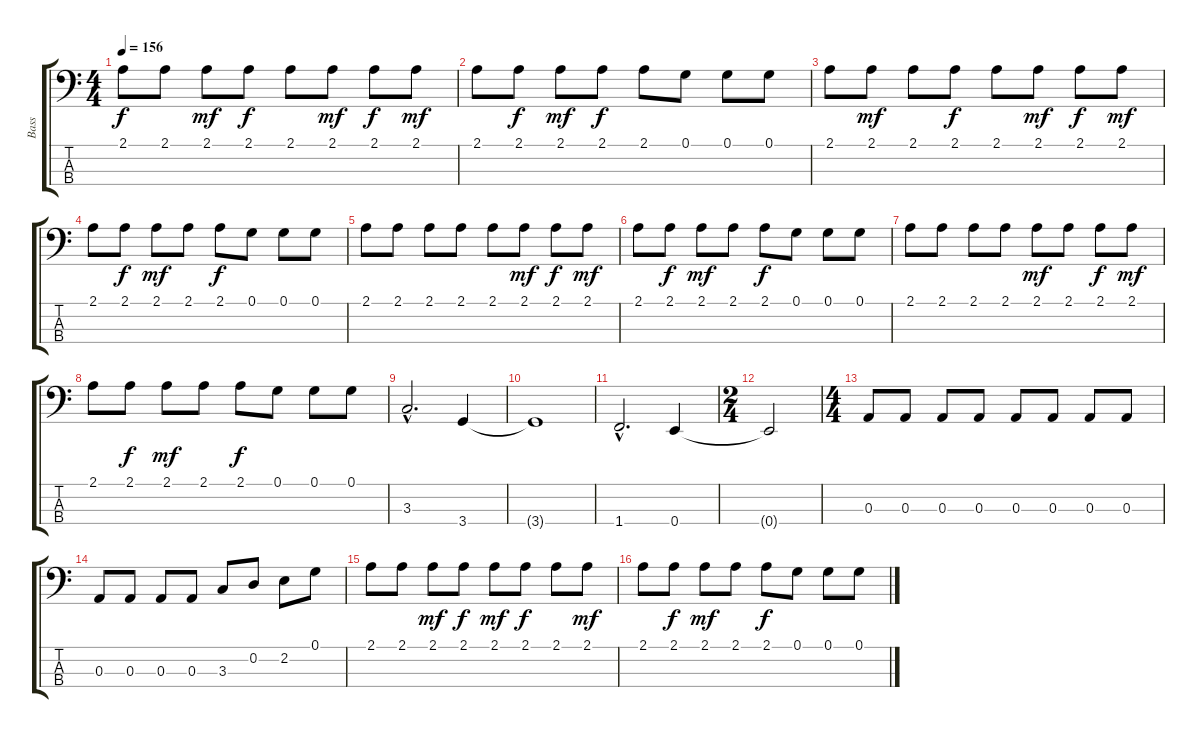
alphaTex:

\track ("Bass" "Bass") {instrument electricbassfinger}
\staff {score tabs}
\tuning (G2 D2 A1 E1) {hide}
\ts (4 4)
\tempo 156
\clef f4
\ks c
2.1.8{dy f} 2.1.8 2.1.8{dy mf} 2.1.8{dy f} 2.1.8 2.1.8{dy mf} 2.1.8{dy f} 2.1.8{dy mf} |
2.1.8 2.1.8{dy f} 2.1.8{dy mf} 2.1.8{dy f} 2.1.8 0.1.8 0.1.8 0.1.8 |
2.1.8 2.1.8{dy mf} 2.1.8 2.1.8{dy f} 2.1.8 2.1.8{dy mf} 2.1.8{dy f} 2.1.8{dy mf} |
2.1.8 2.1.8{dy f} 2.1.8{dy mf} 2.1.8 2.1.8{dy f} 0.1.8 0.1.8 0.1.8 |
2.1.8 2.1.8 2.1.8 2.1.8 2.1.8 2.1.8{dy mf} 2.1.8{dy f} 2.1.8{dy mf} |
2.1.8 2.1.8{dy f} 2.1.8{dy mf} 2.1.8 2.1.8{dy f} 0.1.8 0.1.8 0.1.8 |
2.1.8 2.1.8 2.1.8 2.1.8 2.1.8{dy mf} 2.1.8 2.1.8{dy f} 2.1.8{dy mf} |
2.1.8 2.1.8{dy f} 2.1.8{dy mf} 2.1.8 2.1.8{dy f} 0.1.8 0.1.8 0.1.8 |
3.3{hac}.2{d} 3.4.4 |
3.4{t}.1 |
1.4{hac}.2{d} 0.4.4 |
\ts (2 4)
0.4{t}.2 |
\ts (4 4)
0.3.8 0.3.8 0.3.8 0.3.8 0.3.8 0.3.8 0.3.8 0.3.8 |
0.3.8 0.3.8 0.3.8 0.3.8 3.3.8 0.2.8 2.2.8 0.1.8 |
2.1.8 2.1.8 2.1.8{dy mf} 2.1.8{dy f} 2.1.8{dy mf} 2.1.8{dy f} 2.1.8 2.1.8{dy mf} |
2.1.8 2.1.8{dy f} 2.1.8{dy mf} 2.1.8 2.1.8{dy f} 0.1.8 0.1.8 0.1.8
